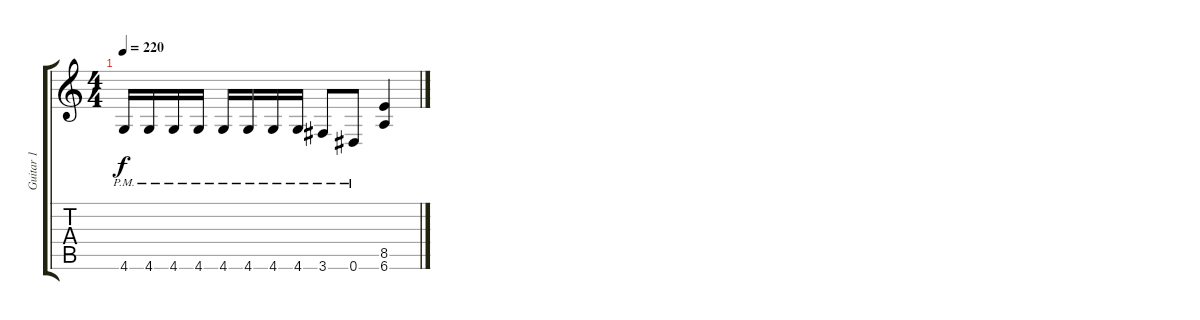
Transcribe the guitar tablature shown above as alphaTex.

\track ("Guitar 1" "Guitar 1") {instrument distortionguitar}
\staff {score tabs}
\tuning (Eb4 Bb3 Gb3 Db3 Ab2 Eb2) {hide}
\ts (4 4)
\tempo 220
\clef g2
\ks c
4.6{pm}.16{dy f} 4.6{pm}.16 4.6{pm}.16 4.6{pm}.16 4.6{pm}.16 4.6{pm}.16 4.6{pm}.16 4.6{pm}.16 3.6{pm}.8 0.6{pm}.8 (8.5 6.6).4
